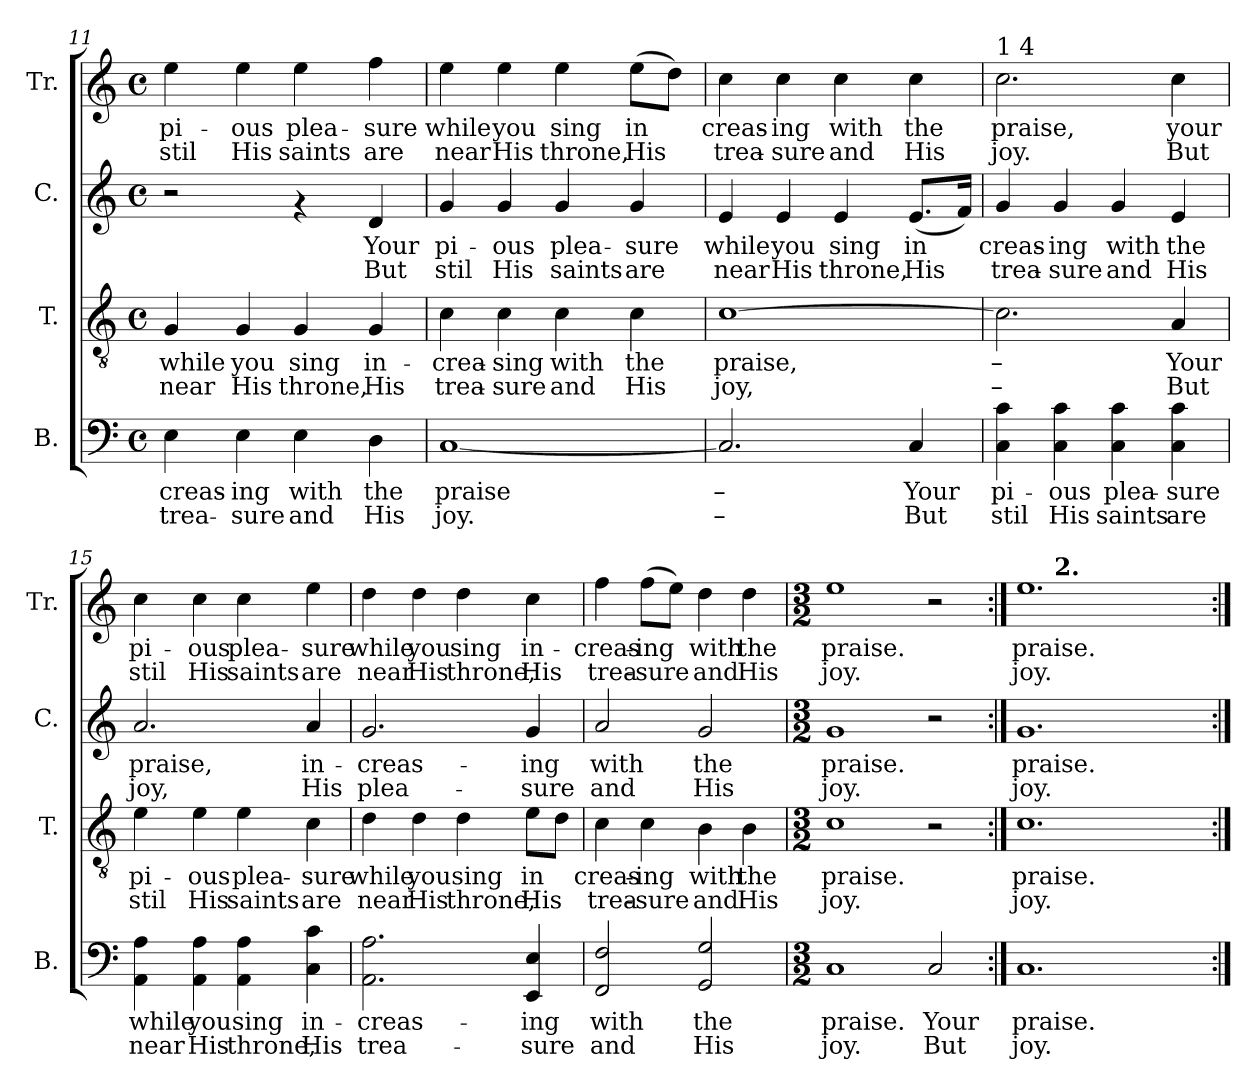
**kern	**text	**text	**kern	**text	**text	**kern	**text	**text	**kern	**text	**text
*part4	*part4	*part4	*part3	*part3	*part3	*part2	*part2	*part2	*part1	*part1	*part1
*staff4	*staff4	*staff4	*staff3	*staff3	*staff3	*staff2	*staff2	*staff2	*staff1	*staff1	*staff1
*I"B.	*	*	*I"T.	*	*	*I"C.	*	*	*I"Tr.	*	*
*I'B.	*	*	*I'T.	*	*	*I'C.	*	*	*I'Tr.	*	*
*clefF4	*	*	*clefGv2	*	*	*clefG2	*	*	*clefG2	*	*
*k[]	*	*	*k[]	*	*	*k[]	*	*	*k[]	*	*
*C:	*	*	*C:	*	*	*C:	*	*	*C:	*	*
*M4/4	*	*	*M4/4	*	*	*M4/4	*	*	*M4/4	*	*
*met(c)	*	*	*met(c)	*	*	*met(c)	*	*	*met(c)	*	*
=11	=11	=11	=11	=11	=11	=11	=11	=11	=11	=11	=11
!	!LO:LY:b:cj	!LO:LY:b:cj	!	!LO:LY:b:cj	!LO:LY:b:cj	!	!	!	!	!LO:LY:b:cj	!LO:LY:b:cj
4E\	creas-	-trea-	4G/	while	near	2r	.	.	4ee\	pi-	-stil
!	!LO:LY:b:cj	!LO:LY:b:cj	!	!LO:LY:b:cj	!LO:LY:b:cj	!	!	!	!	!LO:LY:b:cj	!LO:LY:b:cj
4E\	-ing	sure	4G/	you	His	.	.	.	4ee\	ous	His
!	!LO:LY:b:cj	!LO:LY:b:cj	!	!LO:LY:b:cj	!LO:LY:b:cj	!	!	!	!	!LO:LY:b:cj	!LO:LY:b:cj
4E\	with	and	4G/	sing	throne,	4rf	.	.	4ee\	plea-	-saints
!	!LO:LY:b:cj	!LO:LY:b:cj	!	!LO:LY:b:cj	!LO:LY:b:cj	!	!LO:LY:b:cj	!LO:LY:b:cj	!	!LO:LY:b:cj	!LO:LY:b:cj
4D\	the	His	4G/	in-	-His	4d/	Your	But	4ff\	sure	are
=12	=12	=12	=12	=12	=12	=12	=12	=12	=12	=12	=12
!	!LO:LY:b:cj	!LO:LY:b:cj	!	!LO:LY:b:cj	!LO:LY:b:cj	!	!LO:LY:b:cj	!LO:LY:b:cj	!	!LO:LY:b:cj	!LO:LY:b:cj
[<1C	praise	joy.	4c\	crea-	-trea-	4g/	pi-	-stil	4ee\	while	near
!	!	!	!	!LO:LY:b:cj	!LO:LY:b:cj	!	!LO:LY:b:cj	!LO:LY:b:cj	!	!LO:LY:b:cj	!LO:LY:b:cj
.	.	.	4c\	-sing	sure	4g/	ous	His	4ee\	you	His
!	!	!	!	!LO:LY:b:cj	!LO:LY:b:cj	!	!LO:LY:b:cj	!LO:LY:b:cj	!	!LO:LY:b:cj	!LO:LY:b:cj
.	.	.	4c\	with	and	4g/	plea-	-saints	4ee\	sing	throne,
!	!	!	!	!LO:LY:b:cj	!LO:LY:b:cj	!	!LO:LY:b:cj	!LO:LY:b:cj	!	!LO:LY:b:cj	!LO:LY:b:cj
.	.	.	4c\	the	His	4g/	sure	are	(>8ee\L	in-	-His
!	!	!	!	!	!	!	!	!	!	!LO:LY:b:cj	!LO:LY:b:cj
.	.	.	.	.	.	.	.	.	8dd\J)	-	-
=13	=13	=13	=13	=13	=13	=13	=13	=13	=13	=13	=13
!	!LO:LY:b:cj	!LO:LY:b:cj	!	!LO:LY:b:cj	!LO:LY:b:cj	!	!LO:LY:b:cj	!LO:LY:b:cj	!	!LO:LY:b:cj	!LO:LY:b:cj
2.C/]	–	–	[<1c	praise,	joy,	4e/	while	near	4cc\	creas-	-trea-
!	!	!	!	!	!	!	!LO:LY:b:cj	!LO:LY:b:cj	!	!LO:LY:b:cj	!LO:LY:b:cj
.	.	.	.	.	.	4e/	you	His	4cc\	-ing	sure
!	!	!	!	!	!	!	!LO:LY:b:cj	!LO:LY:b:cj	!	!LO:LY:b:cj	!LO:LY:b:cj
.	.	.	.	.	.	4e/	sing	throne,	4cc\	with	and
!	!LO:LY:b:cj	!LO:LY:b:cj	!	!	!	!	!LO:LY:b:cj	!LO:LY:b:cj	!	!LO:LY:b:cj	!LO:LY:b:cj
4C/	Your	But	.	.	.	(<8.e/L	in-	-His	4cc\	the	His
!	!	!	!	!	!	!	!LO:LY:b:cj	!LO:LY:b:cj	!	!	!
.	.	.	.	.	.	16f/J)	-	-	.	.	.
!!LO:PB:g=z
=14	=14	=14	=14	=14	=14	=14	=14	=14	=14	=14	=14
!	!	!	!	!	!	!	!	!	!LO:TX:a:t=1 4	!	!
!	!LO:LY:b:cj	!LO:LY:b:cj	!	!LO:LY:b:cj	!LO:LY:b:cj	!	!LO:LY:b:cj	!LO:LY:b:cj	!	!LO:LY:b:cj	!LO:LY:b:cj
4c\ 4C\	pi-	-stil	2.c\]	–	–	4g/	creas-	-trea-	2.cc\	praise,	joy.
!	!LO:LY:b:cj	!LO:LY:b:cj	!	!	!	!	!LO:LY:b:cj	!LO:LY:b:cj	!	!	!
4c\ 4C\	ous	His	.	.	.	4g/	-ing	sure	.	.	.
!	!LO:LY:b:cj	!LO:LY:b:cj	!	!	!	!	!LO:LY:b:cj	!LO:LY:b:cj	!	!	!
4c\ 4C\	plea-	-saints	.	.	.	4g/	with	and	.	.	.
!	!LO:LY:b:cj	!LO:LY:b:cj	!	!LO:LY:b:cj	!LO:LY:b:cj	!	!LO:LY:b:cj	!LO:LY:b:cj	!	!LO:LY:b:cj	!LO:LY:b:cj
4c\ 4C\	sure	are	4A/	Your	But	4e/	the	His	4cc\	your	But
=15	=15	=15	=15	=15	=15	=15	=15	=15	=15	=15	=15
!	!LO:LY:b:cj	!LO:LY:b:cj	!	!LO:LY:b:cj	!LO:LY:b:cj	!	!LO:LY:b:cj	!LO:LY:b:cj	!	!LO:LY:b:cj	!LO:LY:b:cj
4A\ 4AA\	while	near	4e\	pi-	-stil	2.a/	praise,	joy,	4cc\	pi-	-stil
!	!LO:LY:b:cj	!LO:LY:b:cj	!	!LO:LY:b:cj	!LO:LY:b:cj	!	!	!	!	!LO:LY:b:cj	!LO:LY:b:cj
4A\ 4AA\	you	His	4e\	ous	His	.	.	.	4cc\	ous	His
!	!LO:LY:b:cj	!LO:LY:b:cj	!	!LO:LY:b:cj	!LO:LY:b:cj	!	!	!	!	!LO:LY:b:cj	!LO:LY:b:cj
4A\ 4AA\	sing	throne,	4e\	plea-	-saints	.	.	.	4cc\	plea-	-saints
!	!LO:LY:b:cj	!LO:LY:b:cj	!	!LO:LY:b:cj	!LO:LY:b:cj	!	!LO:LY:b:cj	!LO:LY:b:cj	!	!LO:LY:b:cj	!LO:LY:b:cj
4c\ 4C\	in-	-His	4c\	sure	are	4a/	in-	-His	4ee\	sure	are
=16	=16	=16	=16	=16	=16	=16	=16	=16	=16	=16	=16
!	!LO:LY:b:cj	!LO:LY:b:cj	!	!LO:LY:b:cj	!LO:LY:b:cj	!	!LO:LY:b:cj	!LO:LY:b:cj	!	!LO:LY:b:cj	!LO:LY:b:cj
2.A\ 2.AA\	creas-	-trea-	4d\	while	near	2.g/	creas-	-plea-	4dd\	while	near
!	!	!	!	!LO:LY:b:cj	!LO:LY:b:cj	!	!	!	!	!LO:LY:b:cj	!LO:LY:b:cj
.	.	.	4d\	you	His	.	.	.	4dd\	you	His
!	!	!	!	!LO:LY:b:cj	!LO:LY:b:cj	!	!	!	!	!LO:LY:b:cj	!LO:LY:b:cj
.	.	.	4d\	sing	throne,	.	.	.	4dd\	sing	throne,
!	!LO:LY:b:cj	!LO:LY:b:cj	!	!LO:LY:b:cj	!LO:LY:b:cj	!	!LO:LY:b:cj	!LO:LY:b:cj	!	!LO:LY:b:cj	!LO:LY:b:cj
4E/ 4EE/	-ing	sure	8e\L	in-	-His	4g/	-ing	sure	4cc\	in-	-His
!	!	!	!	!LO:LY:b:cj	!LO:LY:b:cj	!	!	!	!	!	!
.	.	.	8d\J	-	-	.	.	.	.	.	.
=17	=17	=17	=17	=17	=17	=17	=17	=17	=17	=17	=17
!	!LO:LY:b:cj	!LO:LY:b:cj	!	!LO:LY:b:cj	!LO:LY:b:cj	!	!LO:LY:b:cj	!LO:LY:b:cj	!	!LO:LY:b:cj	!LO:LY:b:cj
2F/ 2FF/	with	and	4c\	creas-	-trea-	2a/	with	and	4ff\	creas-	-trea-
!	!	!	!	!LO:LY:b:cj	!LO:LY:b:cj	!	!	!	!	!LO:LY:b:cj	!LO:LY:b:cj
.	.	.	4c\	-ing	sure	.	.	.	(>8ff\L	-ing	sure
!	!	!	!	!	!	!	!	!	!	!LO:LY:b:cj	!LO:LY:b:cj
.	.	.	.	.	.	.	.	.	8ee\J)	.	.
!	!LO:LY:b:cj	!LO:LY:b:cj	!	!LO:LY:b:cj	!LO:LY:b:cj	!	!LO:LY:b:cj	!LO:LY:b:cj	!	!LO:LY:b:cj	!LO:LY:b:cj
2G/ 2GG/	the	His	4B\	with	and	2g/	the	His	4dd\	with	and
!	!	!	!	!LO:LY:b:cj	!LO:LY:b:cj	!	!	!	!	!LO:LY:b:cj	!LO:LY:b:cj
.	.	.	4B\	the	His	.	.	.	4dd\	the	His
=18	=18	=18	=18	=18	=18	=18	=18	=18	=18	=18	=18
*M3/2	*	*	*M3/2	*	*	*M3/2	*	*	*M3/2	*	*
!	!LO:LY:b:cj	!LO:LY:b:cj	!	!LO:LY:b:cj	!LO:LY:b:cj	!	!LO:LY:b:cj	!LO:LY:b:cj	!	!LO:LY:b:cj	!LO:LY:b:cj
1C	praise.	joy.	1c	praise.	joy.	1g	praise.	joy.	1ee	praise.	joy.
!	!LO:LY:b:cj	!LO:LY:b:cj	!	!	!	!	!	!	!	!	!
2C/	Your	But	2r	.	.	2r	.	.	2r	.	.
=19:|!	=19:|!	=19:|!	=19:|!	=19:|!	=19:|!	=19:|!	=19:|!	=19:|!	=19:|!	=19:|!	=19:|!
!	!LO:LY:b:cj	!LO:LY:b:cj	!	!LO:LY:b:cj	!LO:LY:b:cj	!	!LO:LY:b:cj	!LO:LY:b:cj	!	!LO:LY:b:cj	!LO:LY:b:cj
*	*	*	*	*	*	*	*	*	*^	*	*
1.C	praise.	joy.	1.c	praise.	joy.	1.g	praise.	joy.	1.ee	8.ryy	praise.	joy.
!	!	!	!	!	!	!	!	!	!	!LO:TX:a:B:t=2.	!	!
.	.	.	.	.	.	.	.	.	.	1ryy	.	.
.	.	.	.	.	.	.	.	.	.	4ryy	.	.
.	.	.	.	.	.	.	.	.	.	16ryy	.	.
*	*	*	*	*	*	*	*	*	*v	*v	*	*
=:|!	=:|!	=:|!	=:|!	=:|!	=:|!	=:|!	=:|!	=:|!	=:|!	=:|!	=:|!
*-	*-	*-	*-	*-	*-	*-	*-	*-	*-	*-	*-
